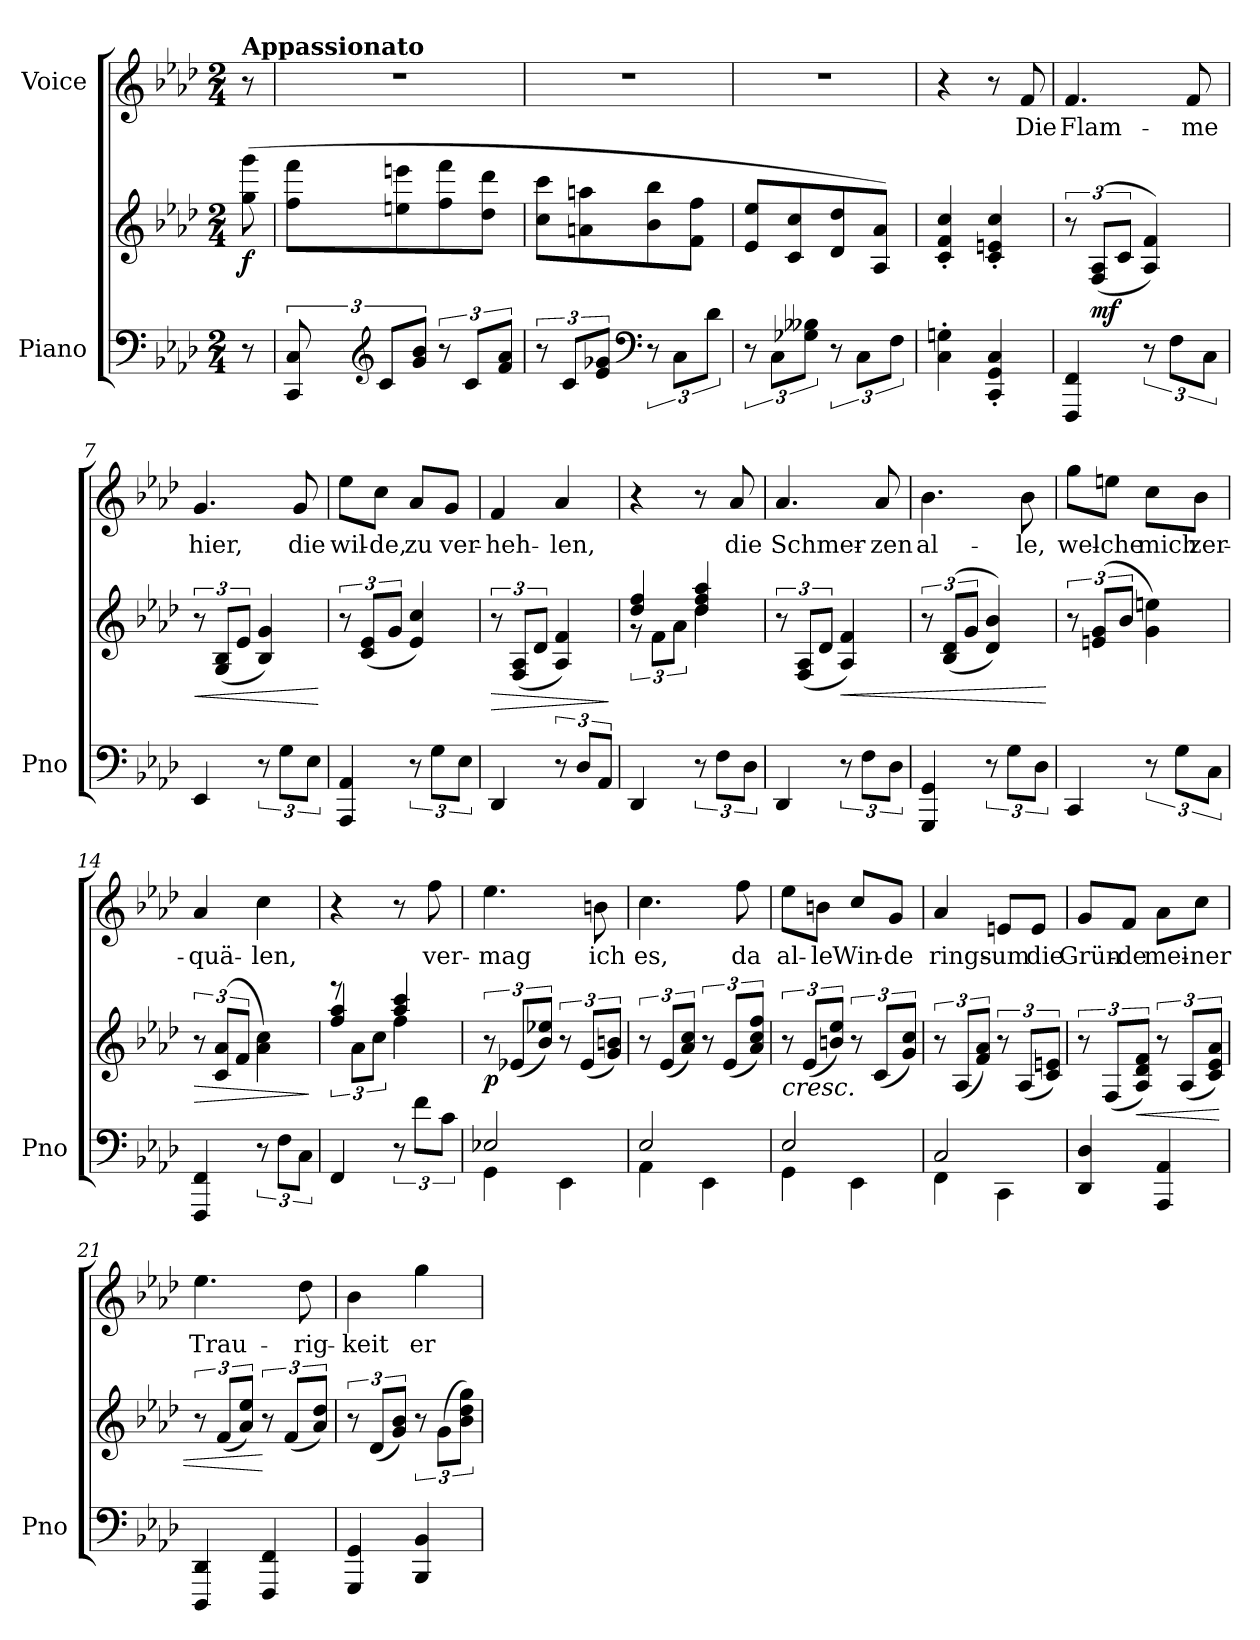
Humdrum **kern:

**kern	**kern	**dynam	**kern	**text
*part2	*part2	*part2	*part1	*part1
*staff3	*staff2	*staff2/3	*staff1	*staff1
*I"Piano	*	*	*I"Voice	*
*I'Pno	*	*	*	*
*clefF4	*clefG2	*	*clefG2	*
*k[b-e-a-d-]	*k[b-e-a-d-]	*	*k[b-e-a-d-]	*
*M2/4	*M2/4	*	*M2/4	*
=1	=1	=1	=1	=1
!	!	!	!LO:TX:a:B:t=Appassionato	!
!	!	!LO:DY:b	!	!
8r	(8gg\ 8ggg\	f	8r	.
=2	=2	=2	=2	=2
12CC/ 12C/	8ff\ 8fff\L	.	2r	.
*clefG2	*	*	*	*
12c/L	.	.	.	.
.	8een\ 8eeen\	.	.	.
12g/ 12b-/J	.	.	.	.
12r	8ff\ 8fff\	.	.	.
12c/L	.	.	.	.
.	8dd-\ 8ddd-\J	.	.	.
12f/ 12a-/J	.	.	.	.
=3	=3	=3	=3	=3
12r	8cc\ 8ccc\L	.	2r	.
12c/L	.	.	.	.
.	8an\ 8aan\	.	.	.
12e-/ 12g-X/J	.	.	.	.
*clefF4	*	*	*	*
12r	8b-\ 8bb-\	.	.	.
12C\L	.	.	.	.
.	8f\ 8ff\J	.	.	.
12d-\J	.	.	.	.
=4	=4	=4	=4	=4
12r	8e-/ 8ee-/L	.	2r	.
12C\L	.	.	.	.
.	8c/ 8cc/	.	.	.
12G-X\ 12B--X\J	.	.	.	.
12r	8d-/ 8dd-/	.	.	.
12C\L	.	.	.	.
.	8A-/ 8a-/J)	.	.	.
12F\J	.	.	.	.
=5	=5	=5	=5	=5
4C\' 4Gn\'	4c/' 4f/' 4cc/'	.	4r	.
4CC/' 4GG/' 4C/'	4c/' 4en/' 4cc/'	.	8r	.
!	!	!	!	!LO:LY:b
.	.	.	8f/	Die
!!LO:LB:g=z
=6	=6	=6	=6	=6
!	!	!	!	!LO:LY:b
4FFF/ 4FF/	12r	.	4.f/	Flam-
!	!	!LO:DY:b	!	!
.	((12F/ 12A-/L	mf	.	.
.	12c/J	.	.	.
12r	4A-/ 4f/))	.	.	.
12F\L	.	.	.	.
!	!	!	!	!LO:LY:b
.	.	.	8f/	-me
12C\J	.	.	.	.
!!LO:LB:g=z
=7	=7	=7	=7	=7
!	!	!LO:HP:b	!	!LO:LY:b
4EE-/	12r	<	4.g/	hier,
.	(12G/ 12B-/L	.	.	.
.	12e-/J	.	.	.
12r	4B-/ 4g/)	.	.	.
12G\L	.	.	.	.
!	!	!	!	!LO:LY:b
.	.	.	8g/	die
12E-\J	.	.	.	.
.	.	[	.	.
=8	=8	=8	=8	=8
!	!	!	!	!LO:LY:b
4AAA-/ 4AA-/	12r	.	8ee-\L	wil-
.	(12c/ 12e-/L	.	.	.
!	!	!	!	!LO:LY:b
.	.	.	8cc\J	-de,
.	12g/J	.	.	.
!	!	!	!	!LO:LY:b
12r	4e-/ 4cc/)	.	8a-/L	zu
12G\L	.	.	.	.
!	!	!	!	!LO:LY:b
.	.	.	8g/J	ver-
12E-\J	.	.	.	.
=9	=9	=9	=9	=9
!	!	!LO:HP:b	!	!LO:LY:b
4DD-/	12r	>	4f/	-heh-
.	(12F/ 12A-/L	.	.	.
.	12d-/J	.	.	.
!	!	!	!	!LO:LY:b
12r	4A-/ 4f/)	.	4a-/	-len,
12D-/L	.	.	.	.
12AA-/J	.	.	.	.
.	.	]	.	.
=10	=10	=10	=10	=10
*	*^	*	*	*
4DD-/	4dd-/ 4ff/	12r	.	4r	.
.	.	12f\L	.	.	.
.	.	12a-\J	.	.	.
12r	4dd-/ 4ff/ 4aa-/	4dd-\	.	8r	.
12F\L	.	.	.	.	.
!	!	!	!	!	!LO:LY:b
.	.	.	.	8a-/	die
12D-\J	.	.	.	.	.
*	*v	*v	*	*	*
=11	=11	=11	=11	=11
!	!	!	!	!LO:LY:b
4DD-/	12r	.	4.a-/	Schmer-
.	(12F/ 12A-/L	.	.	.
.	12d-/J	.	.	.
!	!	!LO:HP:b	!	!
12r	4A-/ 4f/)	<	.	.
12F\L	.	.	.	.
!	!	!	!	!LO:LY:b
.	.	.	8a-/	-zen
12D-\J	.	.	.	.
!!LO:PB:g=z
=12	=12	=12	=12	=12
!	!	!	!	!LO:LY:b
4GGG/ 4GG/	12r	.	4.b-\	al-
.	((12B-/ 12d-/L	.	.	.
.	12g/J	.	.	.
12r	4d-/ 4b-/))	.	.	.
12G\L	.	.	.	.
!	!	!	!	!LO:LY:b
.	.	.	8b-\	-le,
12D-\J	.	.	.	.
.	.	[	.	.
!!LO:LB:g=z
=13	=13	=13	=13	=13
!	!	!	!	!LO:LY:b
4CC/	12r	.	8gg\L	wel-
.	(12en/ 12g/L	.	.	.
!	!	!	!	!LO:LY:b
.	.	.	8een\J	-che
.	12b-/J	.	.	.
!	!	!	!	!LO:LY:b
12r	4g\ 4een\)	.	8cc\L	mich
12G\L	.	.	.	.
!	!	!	!	!LO:LY:b
.	.	.	8b-\J	zer-
12C\J	.	.	.	.
=14	=14	=14	=14	=14
!	!	!LO:HP:b	!	!LO:LY:b
4FFF/ 4FF/	12r	>	4a-/	quä-
.	(12c/ 12a-/L	.	.	.
.	12f/J	.	.	.
!	!	!	!	!LO:LY:b
12r	4a-\ 4cc\)	.	4cc\	-len,
12F\L	.	.	.	.
12C\J	.	.	.	.
.	.	]	.	.
=15	=15	=15	=15	=15
*	*^	*	*	*
4FF/	12r	4ff/ 4aa-/	.	4r	.
.	12a-\L	.	.	.	.
.	12cc\J	.	.	.	.
12r	4ff\	4aa-/ 4ccc/	.	8r	.
12f\L	.	.	.	.	.
!	!	!	!	!	!LO:LY:b
.	.	.	.	8ff\	ver-
12c\J	.	.	.	.	.
*	*v	*v	*	*	*
=16	=16	=16	=16	=16
*^	*	*	*	*
!	!	!	!LO:DY:b	!	!LO:LY:b
2E-X/	4GG\	12r	p	4.ee-\	-mag
.	.	(12e-X/L	.	.	.
.	.	12b-/ 12ee-X/J)	.	.	.
.	4EE-\	12r	.	.	.
.	.	(12e-/L	.	.	.
!	!	!	!	!	!LO:LY:b
.	.	.	.	8bn\	ich
.	.	12g/ 12bn/J)	.	.	.
=17	=17	=17	=17	=17	=17
!	!	!	!	!	!LO:LY:b
2E-/	4AA-\	12r	.	4.cc\	es,
.	.	(12e-/L	.	.	.
.	.	12a-/ 12cc/J)	.	.	.
.	4EE-\	12r	.	.	.
.	.	(12e-/L	.	.	.
!	!	!	!	!	!LO:LY:b
.	.	.	.	8ff\	da
.	.	12a-/ 12cc/ 12ff/J)	.	.	.
!!LO:LB:g=z
=18	=18	=18	=18	=18	=18
!	!	!LO:TX:b:i:t=cresc.	!	!	!
!	!	!	!	!	!LO:LY:b
2E-/	4GG\	12r	.	8ee-\L	al-
.	.	(12e-/L	.	.	.
!	!	!	!	!	!LO:LY:b
.	.	.	.	8bn\J	-le
.	.	12bn/ 12ee-/J)	.	.	.
!	!	!	!	!	!LO:LY:b
.	4EE-\	12r	.	8cc/L	Win-
.	.	(12c/L	.	.	.
!	!	!	!	!	!LO:LY:b
.	.	.	.	8g/J	-de
.	.	12g/ 12cc/J)	.	.	.
!!LO:LB:g=z
=19	=19	=19	=19	=19	=19
!	!	!	!	!	!LO:LY:b
2C/	4FF\	12r	.	4a-/	rings-
.	.	(12A-/L	.	.	.
.	.	12f/ 12a-/J)	.	.	.
!	!	!	!	!	!LO:LY:b
.	4CC\	12r	.	8en/L	-um
.	.	(12A-/L	.	.	.
!	!	!	!	!	!LO:LY:b
.	.	.	.	8e/J	die
.	.	12c/ 12en/J)	.	.	.
*v	*v	*	*	*	*
=20	=20	=20	=20	=20
!	!	!	!	!LO:LY:b
4DD-/ 4D-/	12r	.	8g/L	Grün-
.	(12F/L	.	.	.
!	!	!	!	!LO:LY:b
.	.	.	8f/J	-de
!	!	!LO:HP:b	!	!
.	12A-/ 12d-/ 12f/J)	<	.	.
!	!	!	!	!LO:LY:b
4AAA-/ 4AA-/	12r	.	8a-\L	mei-
.	(12A-/L	.	.	.
!	!	!	!	!LO:LY:b
.	.	.	8cc\J	-ner
.	12c/ 12e-/ 12a-/J)	.	.	.
=21	=21	=21	=21	=21
!	!	!	!	!LO:LY:b
4DDD-/ 4DD-/	12r	.	4.ee-\	Trau-
.	(12f/L	.	.	.
.	12a-/ 12ee-/J)	.	.	.
4FFF/ 4FF/	12r	[	.	.
.	(12f/L	.	.	.
!	!	!	!	!LO:LY:b
.	.	.	8dd-\	-rig-
.	12a-/ 12dd-/J)	.	.	.
=22	=22	=22	=22	=22
!	!	!	!	!LO:LY:b
4GGG/ 4GG/	12r	.	4b-\	-keit
.	(12d-/L	.	.	.
.	12g/ 12b-/J)	.	.	.
!	!	!	!	!LO:LY:b
4BBB-/ 4BB-/	12r	.	4gg\	er-
.	(12g\L	.	.	.
.	12b-\ 12dd-\ 12gg\J)	.	.	.
=	=	=	=	=
*-	*-	*-	*-	*-
